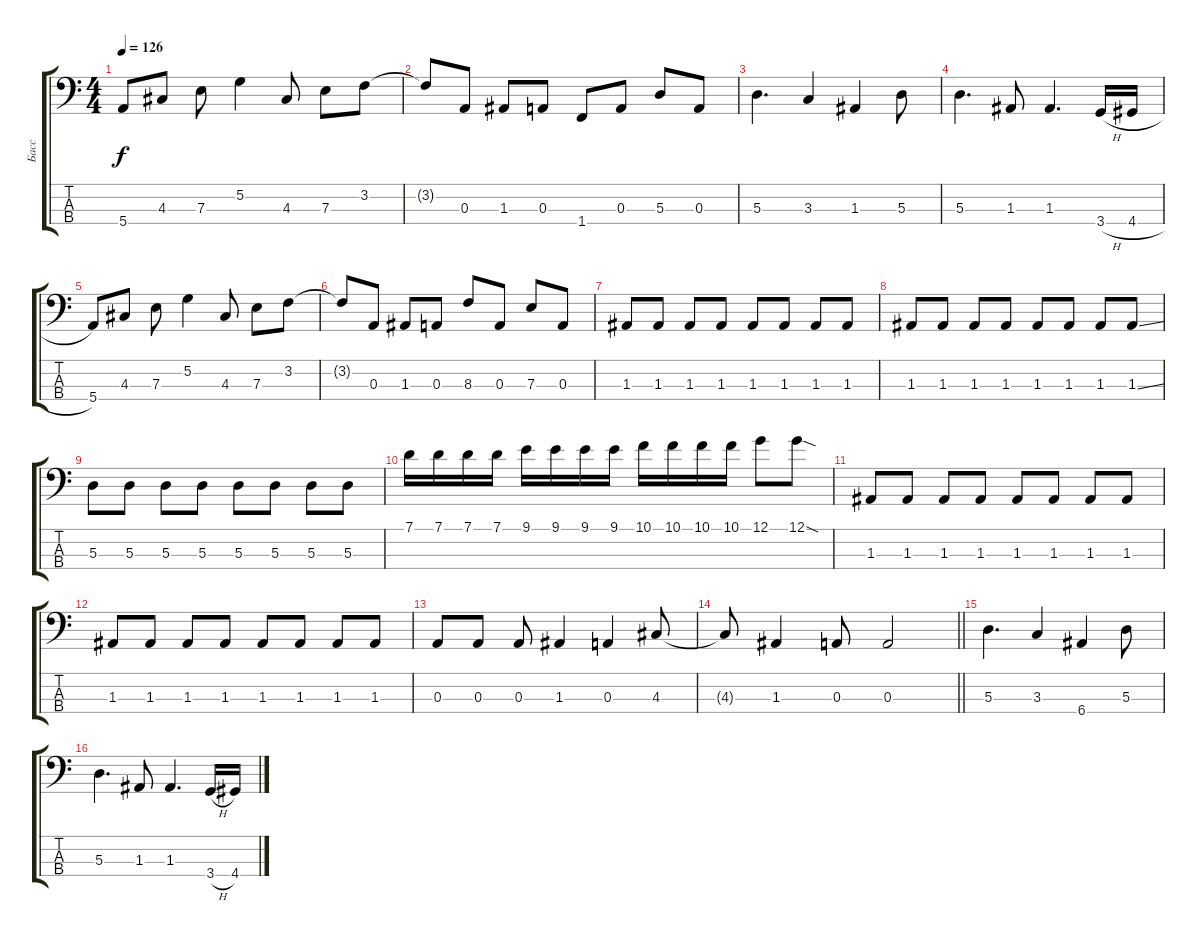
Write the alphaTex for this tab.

\track ("Басс" "Басс") {instrument electricbassfinger}
\staff {score tabs}
\tuning (G2 D2 A1 E1) {hide}
\ts (4 4)
\tempo 126
\clef f4
\ks c
5.4.8{dy f} 4.3.8 7.3.8 5.2.4 4.3.8 7.3.8 3.2.8 |
3.2{t}.8 0.3.8 1.3.8 0.3.8 1.4.8 0.3.8 5.3.8 0.3.8 |
5.3.4{d} 3.3.4 1.3.4 5.3.8 |
5.3.4{d} 1.3.8 1.3.4{d} 3.4{h}.16 4.4{h}.16 |
5.4.8 4.3.8 7.3.8 5.2.4 4.3.8 7.3.8 3.2.8 |
3.2{t}.8 0.3.8 1.3.8 0.3.8 8.3.8 0.3.8 7.3.8 0.3.8 |
1.3.8 1.3.8 1.3.8 1.3.8 1.3.8 1.3.8 1.3.8 1.3.8 |
1.3.8 1.3.8 1.3.8 1.3.8 1.3.8 1.3.8 1.3.8 1.3{ss}.8 |
5.3.8 5.3.8 5.3.8 5.3.8 5.3.8 5.3.8 5.3.8 5.3.8 |
7.1.16 7.1.16 7.1.16 7.1.16 9.1.16 9.1.16 9.1.16 9.1.16 10.1.16 10.1.16 10.1.16 10.1.16 12.1.8 12.1{sod}.8 |
1.3.8 1.3.8 1.3.8 1.3.8 1.3.8 1.3.8 1.3.8 1.3.8 |
1.3.8 1.3.8 1.3.8 1.3.8 1.3.8 1.3.8 1.3.8 1.3.8 |
0.3.8 0.3.8 0.3.8 1.3.4 0.3.4 4.3.8 |
\barLineRight lightlight
4.3{t}.8 1.3.4 0.3.8 0.3.2 |
5.3.4{d} 3.3.4 6.4.4 5.3.8 |
5.3.4{d} 1.3.8 1.3.4{d} 3.4{h}.16 4.4{h}.16
